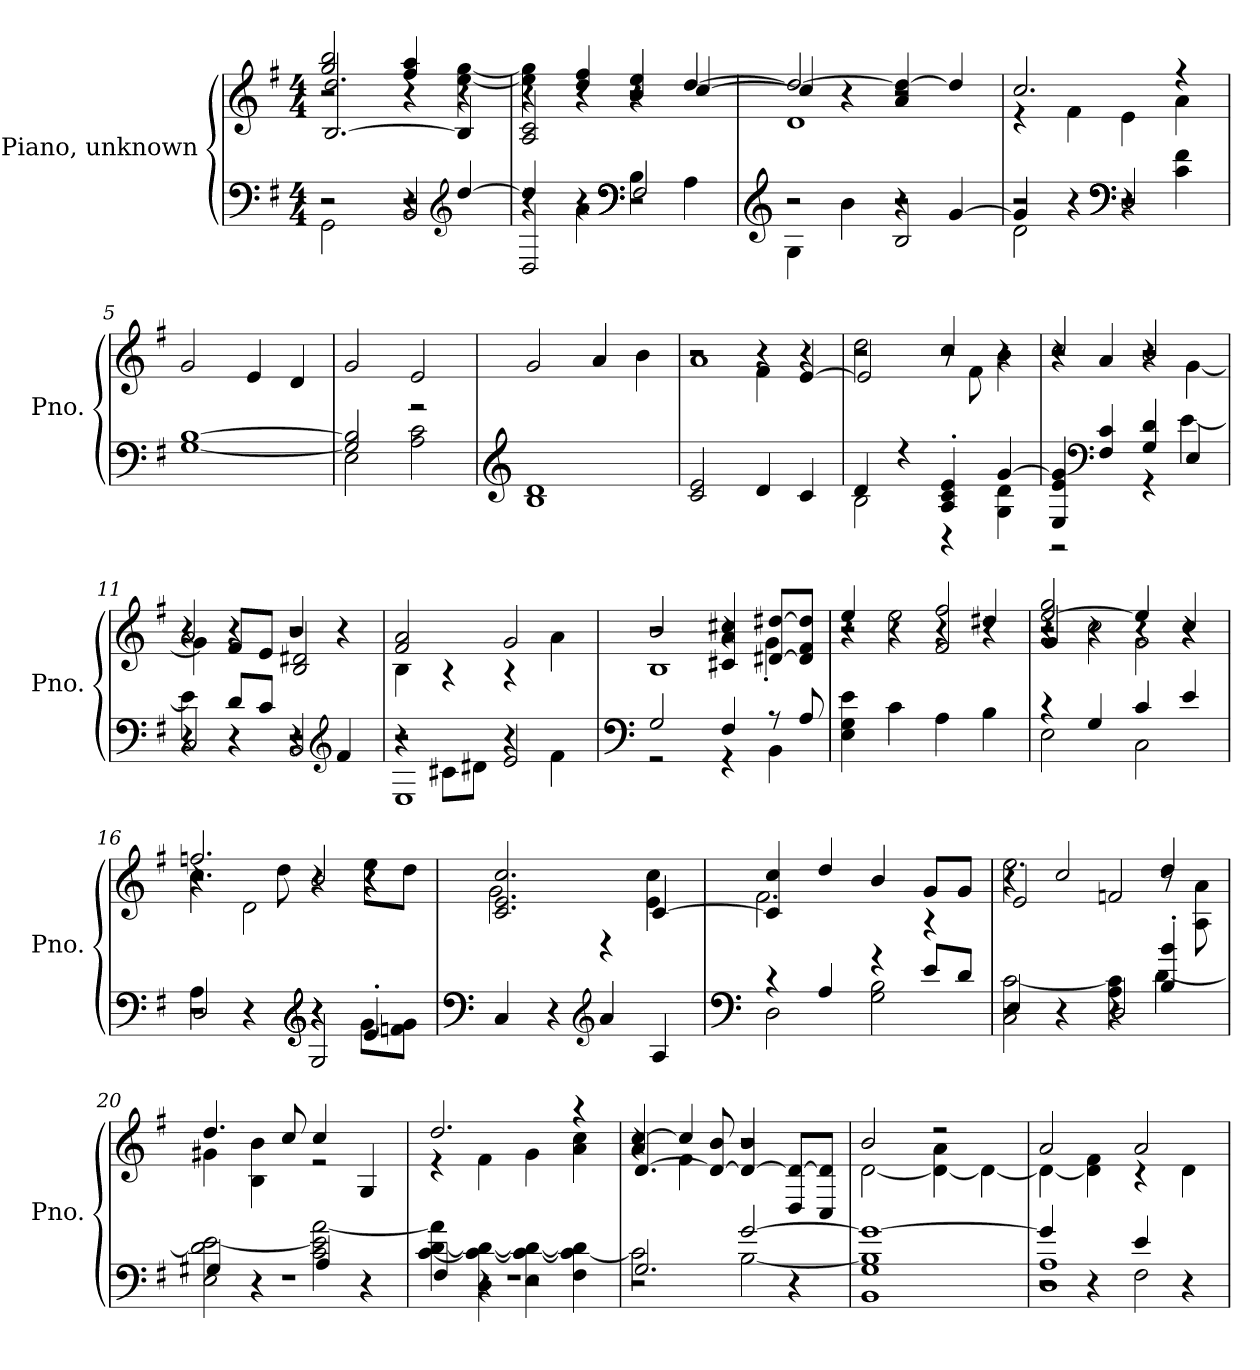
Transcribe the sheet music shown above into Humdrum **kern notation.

**kern	**kern
*part1	*part1
*staff2	*staff1
*I"Piano, unknown	*
*I'Pno.	*
*clefF4	*clefG2
*k[f#]	*k[f#]
*M4/4	*M4/4
*MM120	*MM120
=1	=1
*^	*^
*	*^	*	*^
2r	2GG\	2r	2gg/ 2bb/	2r	[2.B/ 2.dd/
4r	2r	2BB/	4ff#/ 4aa/	4r	.
*clefG2	*	*	*	*	*
[4dd/	.	.	4r	[4ee\ [4gg\	4B/]
=2	=2	=2	=2	=2	=2
4dd/]	4r	2D/	4r	4ee\] 4gg\]	2A/ 2c/
4r	4a\	.	4dd/ 4ff#/	4r	.
*clefF4	*	*	*	*	*
2r	4B\	2F#/	4b/ 4ee/	2r	4r
.	4A\	.	[4dd/	.	[4cc/
=3	=3	=3	=3	=3	=3
*clefG2	*	*	*	*	*
2r	4G\	2r	2dd/_	1d	4cc/]
.	4b\	.	.	.	4r
4r	2r	2B/	4a/ 4dd/_	.	2r
[4g/	.	.	4dd/]	.	.
*	*	*	*	*v	*v
=4	=4	=4	=4	=4
4g/]	2d\	2r	2.cc/	4r
4r	.	.	.	4f#\
*clefF4	*	*	*	*
2r	4r	2D/	.	4e\
.	4c\ 4f#\	.	4r	4a\
*v	*v	*v	*	*
*	*v	*v
=5	=5
[1G [1B	2g/
.	4e/
.	4d/
=6	=6
*^	*
2G/] 2B/]	2E\	2g/
2r	2A\ 2c\	2e/
*v	*v	*
=7	=7
*clefG2	*
1B 1d	2g/
.	4a/
.	4b\
!!LO:LB:g=z
=8	=8
*	*^
*	*	*^
2c/ 2e/	1a	2r	2r
4d/	.	4f#\	4r
4c/	.	4r	[4e/
=9	=9	=9	=9
*^	*	*	*
4d/	2B\	2r	2dd\	2e/]
4r	.	.	.	.
4A/' 4c/' 4e/'	4r	4cc/	8r	2r
.	.	.	8f#\	.
[4g/	4G\ 4d\	4r	4b\	.
=10	=10	=10	=10	=10
4E/ 4e/ 4g/]	2r	2cc/	2r	4r
*clefF4	*	*	*	*
4F#/ 4c/	.	.	.	4a/
4G/ 4d/	4r	2b/	4r	2r
4E/	[4e\	.	[4g\	.
=11	=11	=11	=11	=11
*	*^	*	*	*
4r	4e\]	2C/	2a/	4g\]	4r
8d/L	4r	.	.	4r	8f#/L
8c/J	.	.	.	.	8e/J
4r	2r	2BB/	4b/	2r	2B/ 2d#X/
*clefG2	*	*	*	*	*
4f#/	.	.	4r	.	.
*	*	*	*	*v	*v
=12	=12	=12	=12	=12
2r	4r	1E	2f#/ 2a/	4B\
.	8c#X\L	.	.	4r
.	8d#X\J	.	.	.
2e/	4r	.	2g/	4r
.	4f#\	.	.	4a\
*v	*v	*v	*	*
*	*v	*v
!!LO:LB:g=z
=13	=13
*clefF4	*
*^	*^
*	*	*	*^
2G/	2r	2b/	2r	1B
4F#/	4r	4c#X/ 4a/ 4cc#X/	4r	.
8r	4BB\	[8d#X/ [8dd#X/L	4g'\	.
8A/	.	8d#/] 8f#/ 8dd#/]J	.	.
*v	*v	*	*	*
=14	=14	=14	=14
4E\ 4G\ 4e\	4ee/	4r	2r
4c\	4r	2ee\	.
4A\	4r	.	2f#/ 2ff#/
4B\	4dd#X/	4r	.
=15	=15	=15	=15
*^	*	*	*^
4r	2E\	[2ee/ 2gg/	4r	4g/	2r
4G/	.	.	2cc\	4r	.
4c/	2C\	4ee/]	.	4r	2g\
4e/	.	4r	4r	4cc/	.
=16	=16	=16	=16	=16	=16
*	*^	*	*	*	*
2r	4A\	2D/	2.ffn/	4.cc\	2r	4r
.	4r	.	.	.	.	2d\
.	.	.	.	8dd\	.	.
*clefG2	*	*	*	*	*	*
4r	4r	2G/	.	4r	2b/	.
4e'/	[8g\L	.	4r	8ee\L	.	4r
.	8fn\ 8g\]J	.	.	8dd\J	.	.
*v	*v	*v	*	*	*	*
*	*v	*v	*v	*v
=17	=17
*clefF4	*
*	*^
4C/	2.c/ 2.e/ 2.cc/	2g\
4r	.	.
*clefG2	*	*
4a/	.	4r
4A/	[4c/	4e\ 4cc\
!!LO:LB:g=z	!!
=18	=18	=18
*clefF4	*	*
*^	*	*
4r	2D\	4c/] 4cc/	2.f#\
4A/	.	4dd/	.
4r	2G\ 2B\	4b/	.
8e/L	.	8g/L	4r
8d/J	.	8g/J	.
=19	=19	=19	=19
*	*^	*	*^
2r	2C\ [2c\	4E/	4r	2.ee\	2e/
.	.	4r	2cc/	.	.
4r	4A\ 4c\]	2D/	.	.	2fn/
4B/' 4b/'	[4d\	.	4dd/	8r	.
.	.	.	.	8A\ 8a\	.
*	*	*	*	*v	*v
=20	=20	=20	=20	=20
1r	2E\ 2d\] [2e\	4G#X/	4.dd/	4g#X\
.	.	4r	.	4B\ 4b\
.	.	.	8cc/	.
.	2c\ 2e\] [2a\	4A/	4cc/	2r
.	.	4r	4G/	.
=21	=21	=21	=21	=21
1r	[4c\ [4d\ 4a\]	4F#/	2.dd/	4r
.	4D\ 4c\_ 4d\_	4r	.	4f#\
.	4E\ 4c\_ 4d\_	2r	.	4g\
.	4F#\ 4c\_ 4d\]	.	4r	4a\ 4cc\
=22	=22	=22	=22	=22
*	*	*	*	*^
2r	2c\]	2.G/	4a/ [4cc/	4r	[4.d/
.	.	.	4cc/]	4f#\	.
.	.	.	.	.	8d/_ 8b/
[2g/	[2B\	.	2r	2r	4d/_ 4b/
.	.	4r	.	.	8D/ 8d/_L
.	.	.	.	.	8C/ 8d/]J
*	*v	*v	*	*	*
*	*	*	*v	*v
!!LO:LB:g=z
=23	=23	=23	=23
1g_	1BB 1G 1B]	2b/	[2d\
.	.	2r	4d\_ 4a\
.	.	.	4d\_
=24	=24	=24	=24
*	*^	*	*
4g/]	2r	1D 1A	2a/	4d\_
4r	.	.	.	4d\] 4f#\
4e/	2F#\	.	2a/	4r
4r	.	.	.	4d\
*v	*v	*v	*	*
*	*v	*v
=	=
*-	*-
